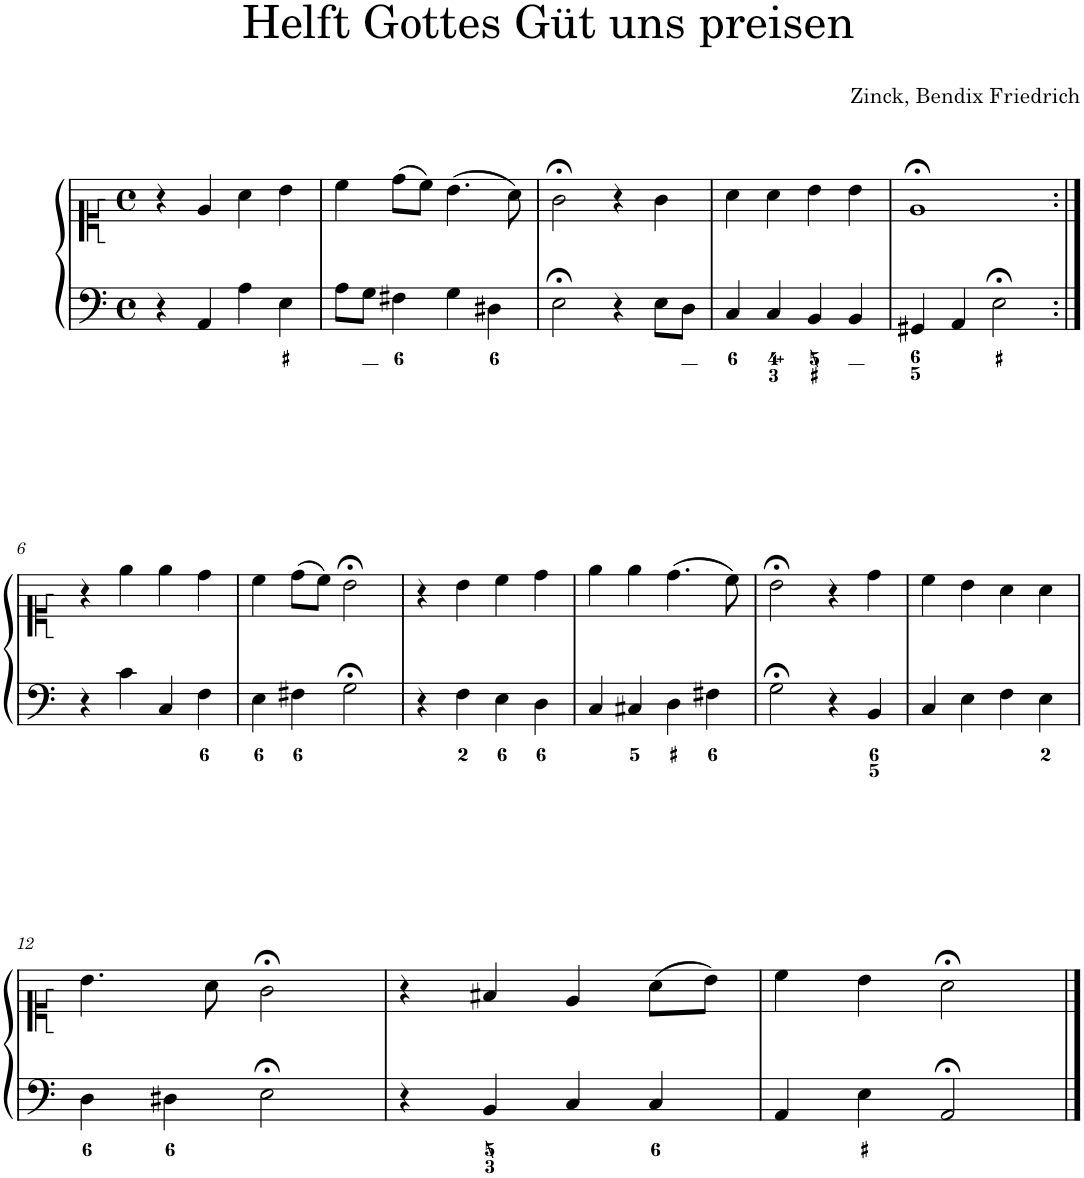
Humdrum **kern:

**kern	**kern
*part1	*part1
*staff2	*staff1
*I"Piano	*
*I'Pno.	*
*clefF4	*clefC1
*k[]	*k[]
*M4/4	*M4/4
*met(c)	*met(c)
=1	=1
4r	4r
4AA/	4e/
4A\	4a\
4E\	4b\
=2	=2
8A\L	4cc\
8G\J	.
4F#X\	(8dd\L
.	8cc\J)
4G\	(4.b\
4D#X\	.
.	8a\)
=3	=3
2E;<\	2g;<\
4r	4r
8E\L	4g\
8D\J	.
=4	=4
4C/	4a\
4C/	4a\
4BB/	4b\
4BB/	4b\
=5	=5
4GG#X/	1e;<
4AA/	.
2E;<\	.
!!LO:LB:g=z
=6:|!	=6:|!
4r	4r
4c\	4ee\
4C/	4ee\
4F\	4dd\
=7	=7
4E\	4cc\
4F#X\	(8dd\L
.	8cc\J)
2G;<\	2b;<\
=8	=8
4r	4r
4F\	4b\
4E\	4cc\
4D\	4dd\
=9	=9
4C/	4ee\
4C#X/	4ee\
4D\	(4.dd\
4F#X\	.
.	8cc\)
=10	=10
2G;<\	2b;<\
4r	4r
4BB/	4dd\
=11	=11
4C/	4cc\
4E\	4b\
4F\	4a\
4E\	4a\
!!LO:LB:g=z
=12	=12
4D\	4.b\
4D#X\	.
.	8a\
2E;<\	2g;<\
=13	=13
4r	4r
4BB/	4f#X/
4C/	4e/
4C/	(8a\L
.	8b\J)
=14	=14
4AA/	4cc\
4E\	4b\
2AA;</	2a;<\
==	==
*-	*-
